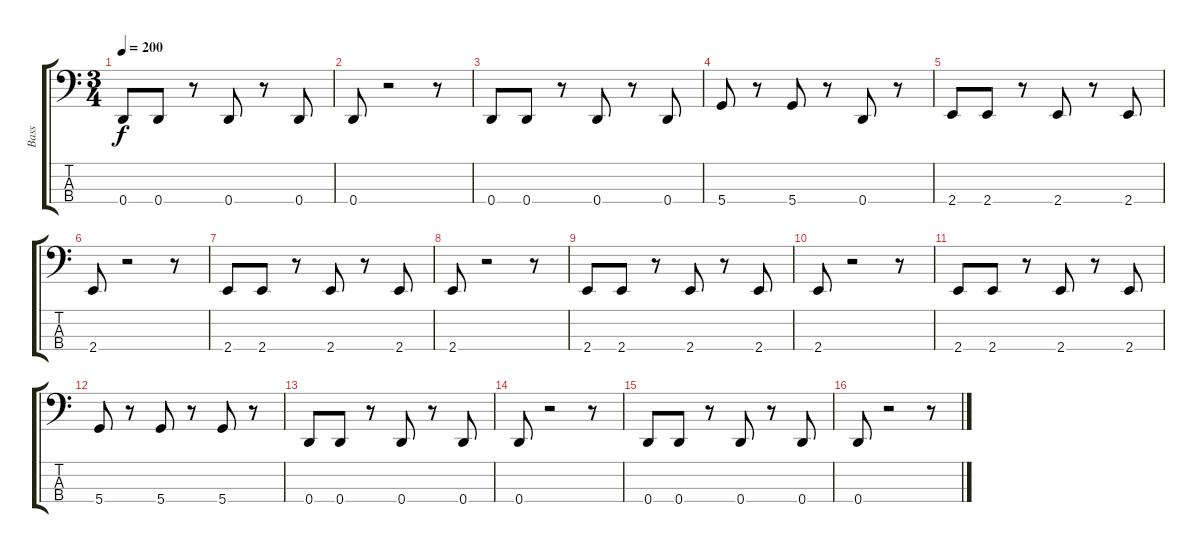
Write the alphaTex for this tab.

\track ("Bass" "Bass") {instrument electricbassfinger}
\staff {score tabs}
\tuning (G2 D2 A1 D1) {hide}
\ts (3 4)
\tempo 200
\clef f4
\ks c
0.4.8{dy f} 0.4.8 r.8 0.4.8 r.8 0.4.8 |
0.4.8 r.2 r.8 |
0.4.8 0.4.8 r.8 0.4.8 r.8 0.4.8 |
5.4.8 r.8 5.4.8 r.8 0.4.8 r.8 |
2.4.8 2.4.8 r.8 2.4.8 r.8 2.4.8 |
2.4.8 r.2 r.8 |
2.4.8 2.4.8 r.8 2.4.8 r.8 2.4.8 |
2.4.8 r.2 r.8 |
2.4.8 2.4.8 r.8 2.4.8 r.8 2.4.8 |
2.4.8 r.2 r.8 |
2.4.8 2.4.8 r.8 2.4.8 r.8 2.4.8 |
5.4.8 r.8 5.4.8 r.8 5.4.8 r.8 |
0.4.8 0.4.8 r.8 0.4.8 r.8 0.4.8 |
0.4.8 r.2 r.8 |
0.4.8 0.4.8 r.8 0.4.8 r.8 0.4.8 |
0.4.8 r.2 r.8
